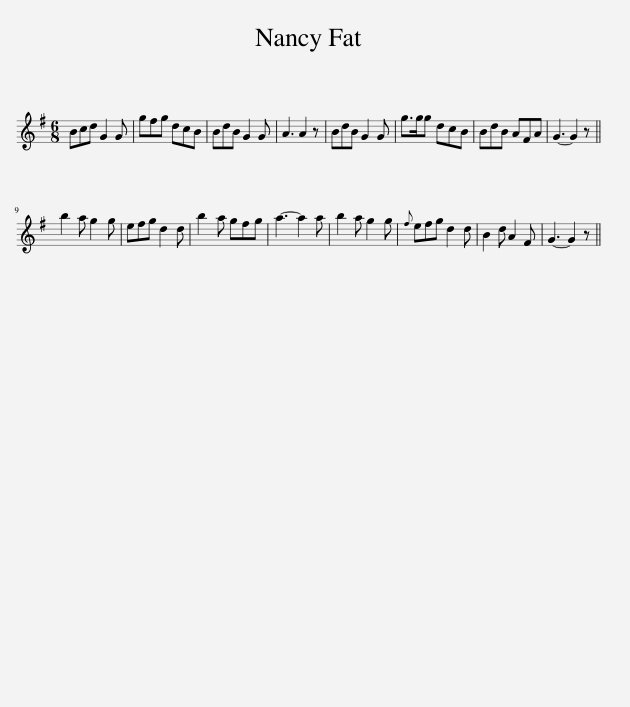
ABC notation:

X:1
L:1/8
M:6/8
I:linebreak $
K:G
V:1 treble
V:1
 Bcd G2 G | gfg dcB | BdB G2 G | A3 A2 z | BdB G2 G | %5
 g>gg dcB | BdB AFA | G3- G2 z ||$ b2 a g2 g | efg d2 d | %10
 b2 a gfg | a3- a2 a | b2 a g2 g |{f} efg d2 d | B2 d A2 F | %15
 G3- G2 z || %16
